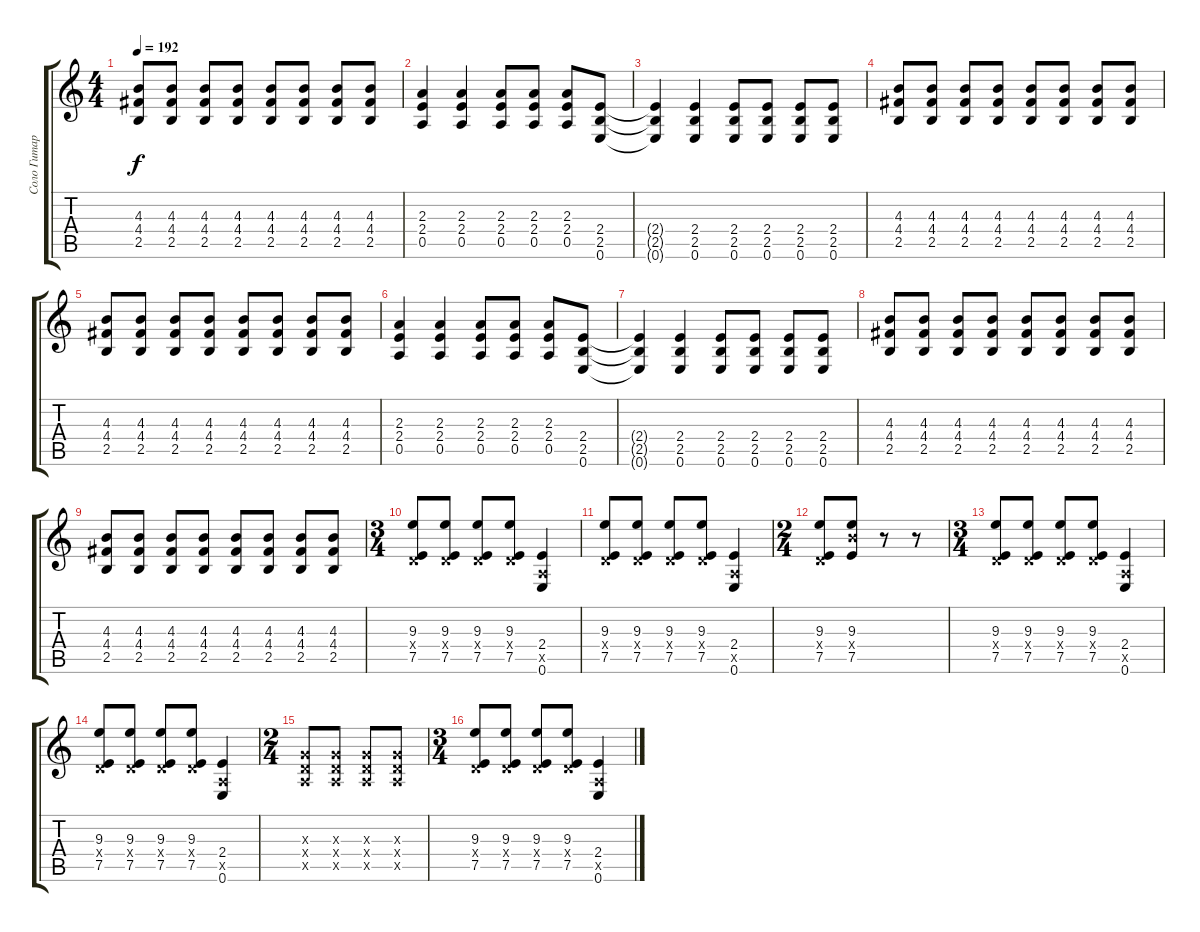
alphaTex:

\track ("Соло Гитара (Brown Tom)" "Соло Гитар") {instrument distortionguitar}
\staff {score tabs}
\tuning (E4 B3 G3 D3 A2 E2) {hide}
\ts (4 4)
\tempo 192
\clef g2
\ks c
(4.3 4.4 2.5).8{dy f} (4.3 4.4 2.5).8 (4.3 4.4 2.5).8 (4.3 4.4 2.5).8 (4.3 4.4 2.5).8 (4.3 4.4 2.5).8 (4.3 4.4 2.5).8 (4.3 4.4 2.5).8 |
(2.3 2.4 0.5).4 (2.3 2.4 0.5).4 (2.3 2.4 0.5).8 (2.3 2.4 0.5).8 (2.3 2.4 0.5).8 (2.4 2.5 0.6).8 |
(2.4{t} 2.5{t} 0.6{t}).4 (2.4 2.5 0.6).4 (2.4 2.5 0.6).8 (2.4 2.5 0.6).8 (2.4 2.5 0.6).8 (2.4 2.5 0.6).8 |
(4.3 4.4 2.5).8 (4.3 4.4 2.5).8 (4.3 4.4 2.5).8 (4.3 4.4 2.5).8 (4.3 4.4 2.5).8 (4.3 4.4 2.5).8 (4.3 4.4 2.5).8 (4.3 4.4 2.5).8 |
(4.3 4.4 2.5).8 (4.3 4.4 2.5).8 (4.3 4.4 2.5).8 (4.3 4.4 2.5).8 (4.3 4.4 2.5).8 (4.3 4.4 2.5).8 (4.3 4.4 2.5).8 (4.3 4.4 2.5).8 |
(2.3 2.4 0.5).4 (2.3 2.4 0.5).4 (2.3 2.4 0.5).8 (2.3 2.4 0.5).8 (2.3 2.4 0.5).8 (2.4 2.5 0.6).8 |
(2.4{t} 2.5{t} 0.6{t}).4 (2.4 2.5 0.6).4 (2.4 2.5 0.6).8 (2.4 2.5 0.6).8 (2.4 2.5 0.6).8 (2.4 2.5 0.6).8 |
(4.3 4.4 2.5).8 (4.3 4.4 2.5).8 (4.3 4.4 2.5).8 (4.3 4.4 2.5).8 (4.3 4.4 2.5).8 (4.3 4.4 2.5).8 (4.3 4.4 2.5).8 (4.3 4.4 2.5).8 |
(4.3 4.4 2.5).8 (4.3 4.4 2.5).8 (4.3 4.4 2.5).8 (4.3 4.4 2.5).8 (4.3 4.4 2.5).8 (4.3 4.4 2.5).8 (4.3 4.4 2.5).8 (4.3 4.4 2.5).8 |
\ts (3 4)
(9.3 0.4{x} 7.5).8 (9.3 0.4{x} 7.5).8 (9.3 0.4{x} 7.5).8 (9.3 0.4{x} 7.5).8 (2.4 0.5{x} 0.6).4 |
(9.3 0.4{x} 7.5).8 (9.3 0.4{x} 7.5).8 (9.3 0.4{x} 7.5).8 (9.3 0.4{x} 7.5).8 (2.4 0.5{x} 0.6).4 |
\ts (2 4)
(9.3 0.4{x} 7.5).8 (9.3 9.4{x} 7.5).8 r.8 r.8 |
\ts (3 4)
(9.3 0.4{x} 7.5).8 (9.3 0.4{x} 7.5).8 (9.3 0.4{x} 7.5).8 (9.3 0.4{x} 7.5).8 (2.4 0.5{x} 0.6).4 |
(9.3 0.4{x} 7.5).8 (9.3 0.4{x} 7.5).8 (9.3 0.4{x} 7.5).8 (9.3 0.4{x} 7.5).8 (2.4 0.5{x} 0.6).4 |
\ts (2 4)
(0.3{x} 0.4{x} 0.5{x}).8 (0.3{x} 0.4{x} 0.5{x}).8 (0.3{x} 0.4{x} 0.5{x}).8 (0.3{x} 0.4{x} 0.5{x}).8 |
\ts (3 4)
(9.3 0.4{x} 7.5).8 (9.3 0.4{x} 7.5).8 (9.3 0.4{x} 7.5).8 (9.3 0.4{x} 7.5).8 (2.4 0.5{x} 0.6).4
